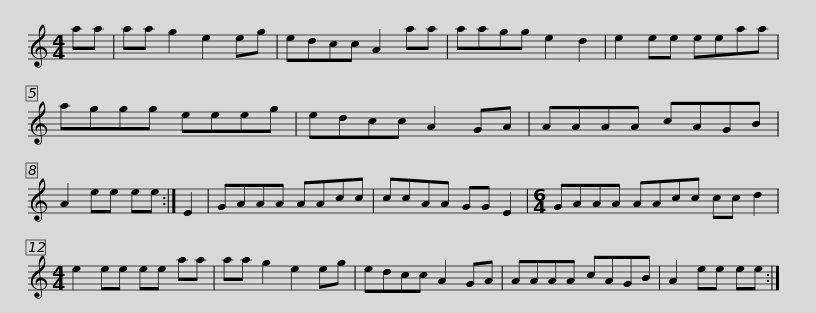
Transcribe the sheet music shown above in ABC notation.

X:1
L:1/8
M:4/4
I:linebreak $
K:C
V:1 treble
V:1
 aa | aa g2 e2 eg | edcc A2 aa | aagg e2 d2 | e2 ee eeaa | %5
 aggg eeeg |$ edcc A2 GA | AAAA cAGB | A2 ee ee :| E2 | %10
 GAAA AAcc | ccAA GG E2 |$[M:6/4] GAAA AAcc cc d2 |[M:4/4] e2 ee ee aa | aa g2 e2 eg | %15
 edcc A2 GA | AAAA cAGB |$ A2 ee ee :| %18
